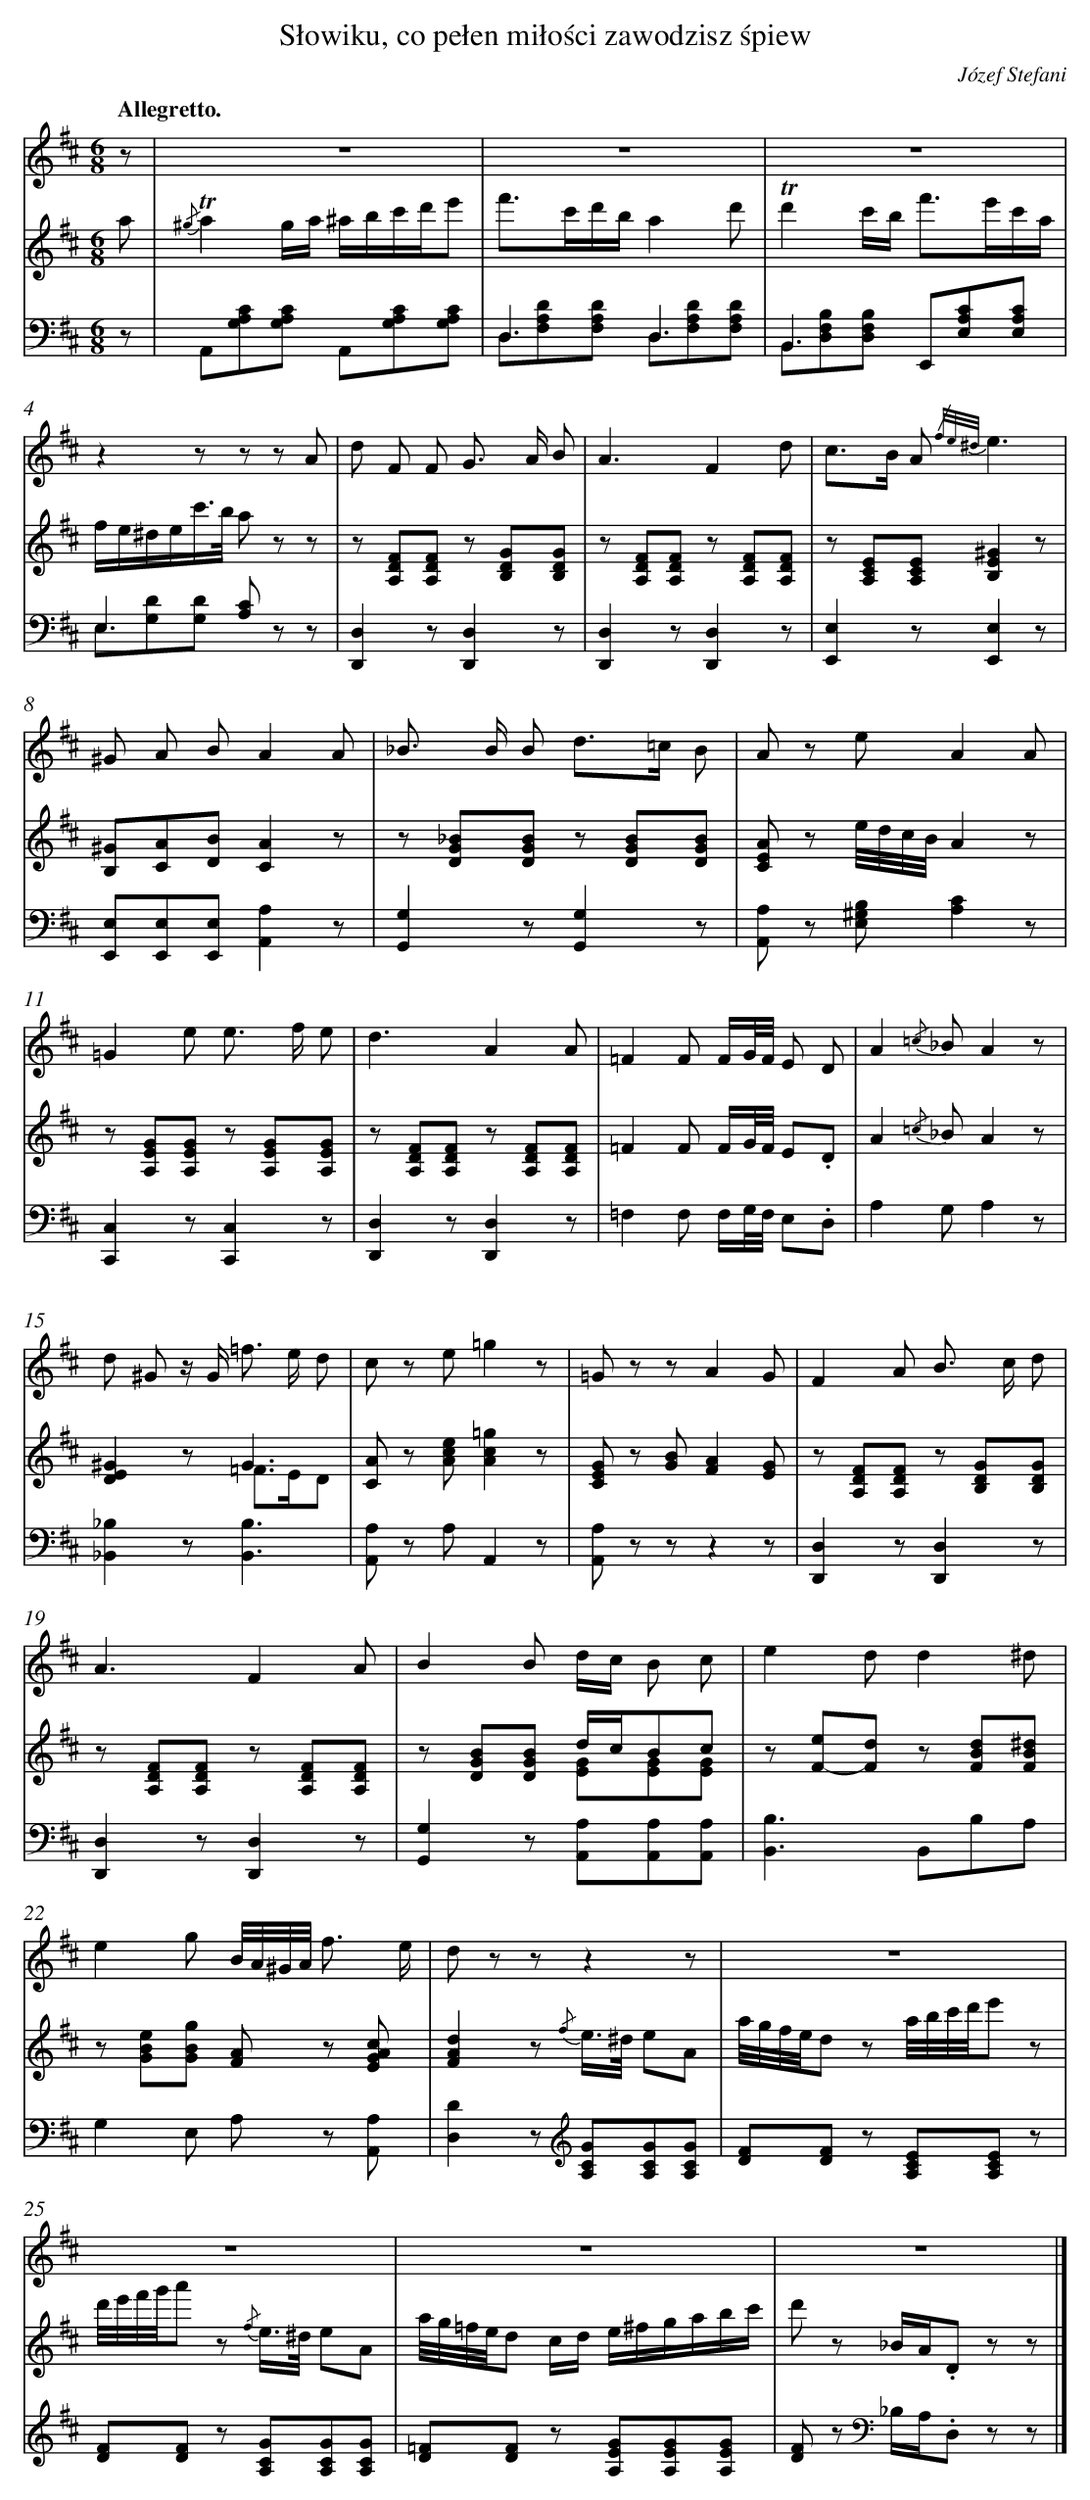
X:1
T: Słowiku, co pełen miłości zawodzisz śpiew
C: Józef Stefani
L: 1/8
M: 6/8
Q: "Allegretto."
V: 1 clef=treble
V: 2 clef=treble
V: 3 clef=bass
K: D
[V:1] z [I:setbarnb 1]|
[V:2] a |
[V:3] z |
[V:1] z6 |
[V:2] {/^g}!trill!a2g/a/ ^a/b/c'/d'/e' |
[V:3] A,,[CA,G,][CA,G,] A,,[CA,G,][CA,G,] |
[V:1] z6 |
[V:2] f'>c'd'/b/a2d' |
[V:3] D,3D,3 & D,[DA,F,][DA,F,] D,[DA,F,][DA,F,] |
[V:1] z6 |
[V:2] !trill!d'2c'/b< f'e'/c'/a/ |
[V:3] B,,2>E,,2[CA,E,][CA,E,] & B,,[B,F,D,][B,F,D,]x2x |
[V:1] z2z z z A |
[V:2] f/e/^d/e/c'/>b/ a z z |
[V:3] E,2>[C2A,2] z z & E,[DG,][DG,]x2x |
[V:1] d F F G> A B |
[V:2] z [FDA,][FDA,] z [GDB,][GDB,] |
[V:3] [D,2D,,2]z[D,2D,,2]z |
[V:1] A3F2d |
[V:2] z [FDA,][FDA,] z [FDA,][FDA,] |
[V:3] [D,2D,,2]z[D,2D,,2]z |
[V:1] c>B A {/f/e/^d/}e3 |
[V:2] z [ECA,][ECA,][^G2E2B,2]z |
[V:3] [E,2E,,2]z[E,2E,,2]z |
[V:1] ^G A BA2A |
[V:2] [^GB,][AC][BD][A2C2]z |
[V:3] [E,E,,][E,E,,][E,E,,][A,2A,,2]z |
[V:1] _B> B B d>=c B |
[V:2] z [_BGD][BGD] z [BGD][BGD] |
[V:3] [G,2G,,2]z[G,2G,,2]z |
[V:1] A z eA2A |
[V:2] [AEC] z e//d//c//B//A2z |
[V:3] [A,A,,] z [B,^G,E,][C2A,2]z |
[V:1] =G2e e> f e |
[V:2] z [GEA,][GEA,] z [GEA,][GEA,] |
[V:3] [C,2C,,2]z[C,2C,,2]z |
[V:1] d3A2A |
[V:2] z [FDA,][FDA,] z [FDA,][FDA,] |
[V:3] [D,2D,,2]z[D,2D,,2]z |
[V:1] =F2F F/G//F// E D |
[V:2] =F2F F/G//F// E.D |
[V:3] =F,2F, F,/G,//F,// E,.D, |
[V:1] A2{/=c} _BA2z |
[V:2] A2{/=c} _BA2z |
[V:3] A,2G,A,2z |
[V:1] d ^G z/ G< =f e/ d |
[V:2] [^G2E2D2]zG3 & x2x =F>ED |
[V:3] [_B,2_B,,2]z[B,3B,,3] |
[V:1] c z e=g2z |
[V:2] [AC] z [ecA][=g2c2A2]z |
[V:3] [A,A,,] z A,A,,2z |
[V:1] =G z zA2G |
[V:2] [GEC] z [BG][A2F2][GE] |
[V:3] [A,A,,] z zz2z |
[V:1] F2A B> c d |
[V:2] z [FDA,][FDA,] z [GDB,][GDB,] |
[V:3] [D,2D,,2]z[D,2D,,2]z |
[V:1] A3F2A |
[V:2] z [FDA,][FDA,] z [FDA,][FDA,] |
[V:3] [D,2D,,2]z[D,2D,,2]z |
[V:1] B2B d/c/ B c |
[V:2] z [BGD][BGD] d/c/Bc & x2x [GE][GE][GE] |
[V:3] [G,2G,,2]z [A,A,,][A,A,,][A,A,,] |
[V:1] e2dd2^d |
[V:2] z [eF-][dF] z [dBF][^dBF] |
[V:3] [B,2B,,2]>B,,2B,A, |
[V:1] e2g B//A//^G//A// f3/ e/ |
[V:2] z [eBG][gBG] [AF] z [cAGE] |
[V:3] G,2E, A, z [A,A,,] |
[V:1] d z zz2z |
[V:2] [d2A2F2]z {/f} e/>^d/ eA |
[V:3] [D2D,2]z[K:clef=treble] [GCA,][GCA,][GCA,] |
[V:1] z6 |
[V:2] a//g//f//e//d z a//b//c'//d'//e' z |
[V:3] [FD][FD] z [ECA,][ECA,] z |
[V:1] z6 |
[V:2] d'//e'//f'//g'//a' z {/f} e/>^d/ eA |
[V:3] [FD][FD] z [GCA,][GCA,][GCA,] |
[V:1] z6 |
[V:2] a//g//=f//e//d c/d/ e/^f/g/a/b/c'/ |
[V:3] [=FD][FD] z [GEA,][GEA,][GEA,] |
[V:1] z6 |]
[V:2] d' z _B/A/.D z z |]
[V:3] [FD] z[K:clef=bass] _B,/A,/.D, z z |]
